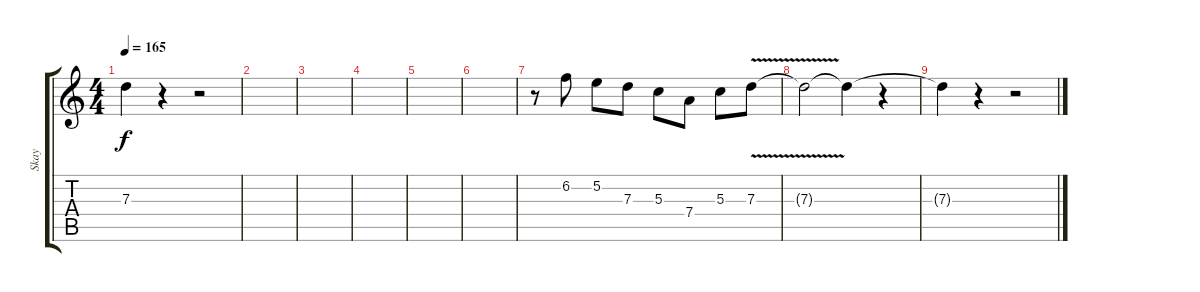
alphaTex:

\track ("Skay" "Skay") {instrument distortionguitar}
\staff {score tabs}
\tuning (E4 B3 G3 D3 A2 E2) {hide}
\ts (4 4)
\tempo 165
\clef g2
\ks c
7.3{t}.4{dy f} r.4 r.2 |
|
|
|
|
|
r.8 6.2.8 5.2.8 7.3.8 5.3.8 7.4.8 5.3.8 7.3{v}.8 |
7.3{t}.2 7.3{t}.4 r.4 |
7.3{t}.4 r.4 r.2
